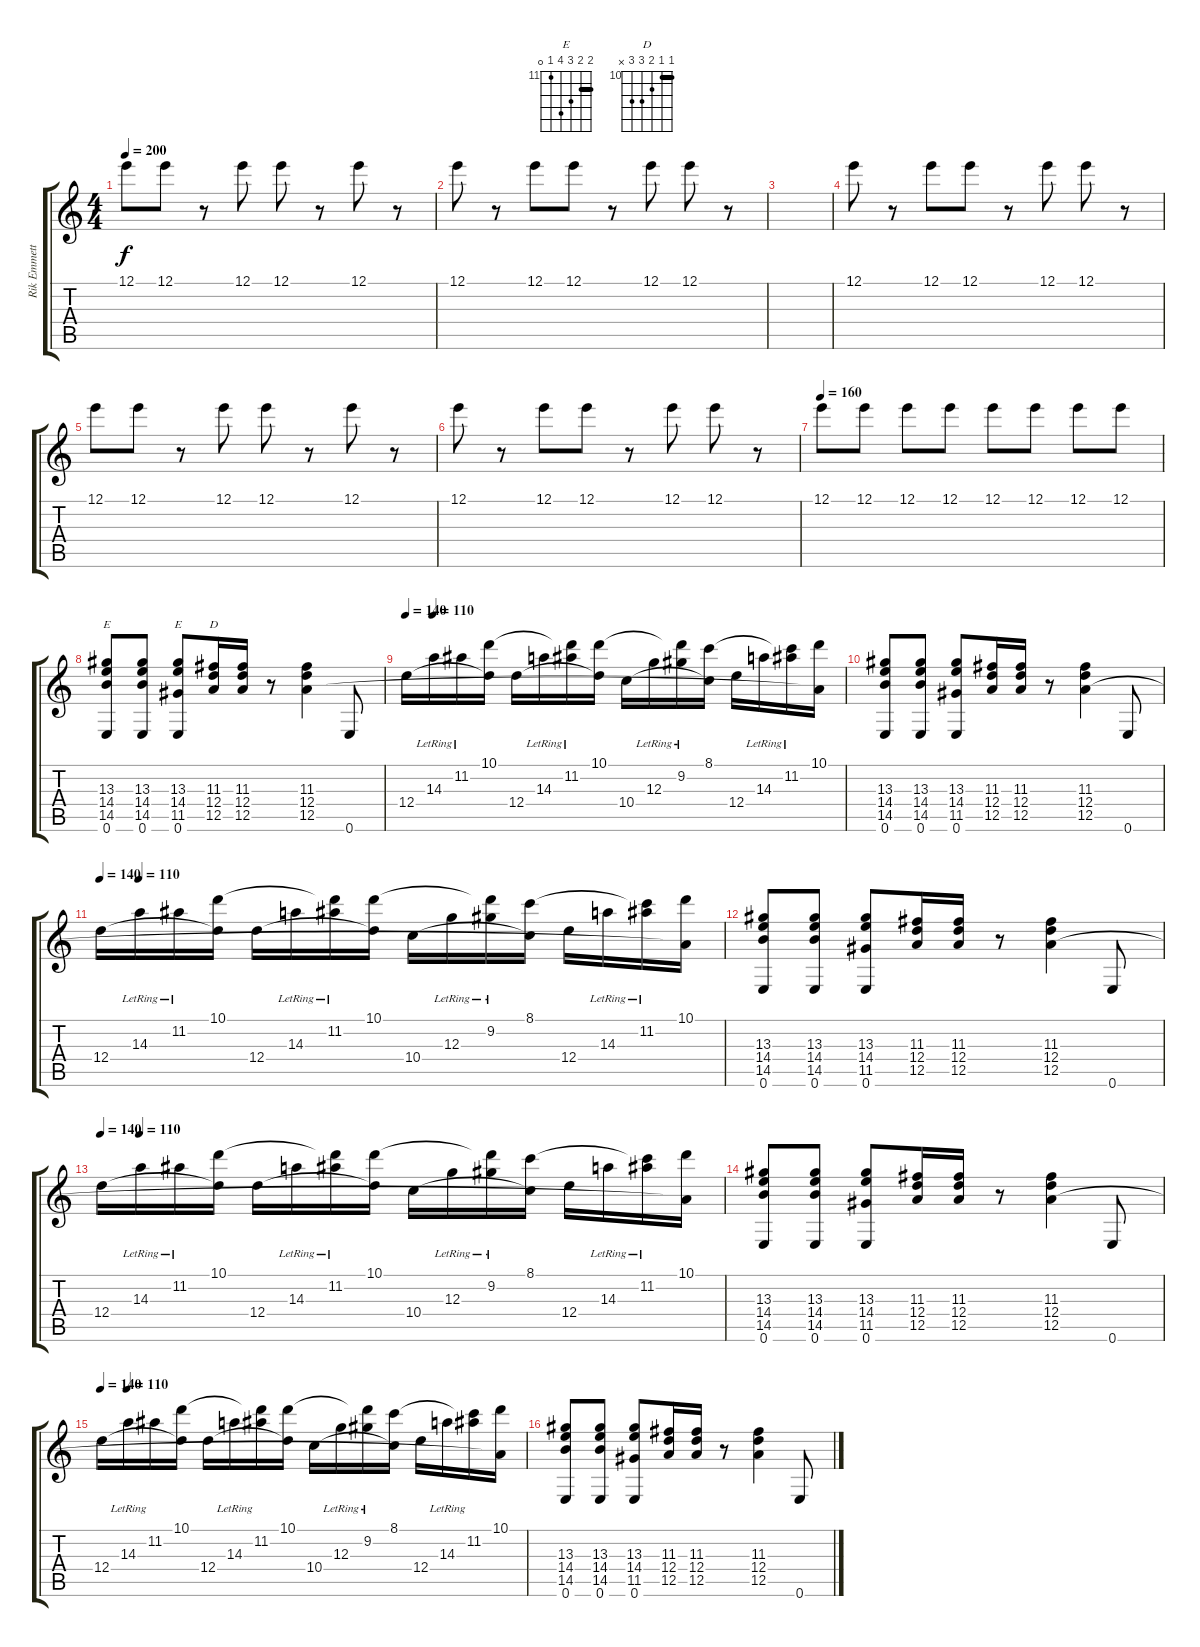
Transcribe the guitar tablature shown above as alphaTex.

\track ("Rik Emmett" "Rik Emmett") {instrument acousticguitarnylon}
\staff {score tabs}
\tuning (E4 B3 G3 D3 A2 E2) {hide}
\chord ("E" x x 13 14 14 0) {firstfret 13}
\chord ("E" 12 12 13 14 11 0) {firstfret 11 barre 12}
\chord ("D" 10 10 11 12 12 x) {firstfret 10 barre 10}
\ts (4 4)
\tempo 200
\clef g2
\ks c
12.1.8{dy f} 12.1.8 r.8 12.1.8 12.1.8 r.8 12.1.8 r.8 |
12.1.8 r.8 12.1.8 12.1.8 r.8 12.1.8 12.1.8 r.8 |
|
12.1.8 r.8 12.1.8 12.1.8 r.8 12.1.8 12.1.8 r.8 |
12.1.8 12.1.8 r.8 12.1.8 12.1.8 r.8 12.1.8 r.8 |
12.1.8 r.8 12.1.8 12.1.8 r.8 12.1.8 12.1.8 r.8 |
\tempo 160
12.1.8{volume 13} 12.1.8 12.1.8 12.1.8 12.1.8 12.1.8 12.1.8 12.1.8 |
(13.3 14.4 14.5 0.6).8{ch "E"} (13.3 14.4 14.5 0.6).8 (13.3 14.4 11.5 0.6).8{ch "E"} (11.3 12.4 12.5).16{ch "D"} (11.3 12.4 12.5).16 r.8 (11.3 12.4 12.5).4 0.6.8 |
\tempo 140
\tempo (110 0.0625)
12.4.16 14.3{lr}.16 11.2{lr}.16 (10.1 12.4{t}).16 12.4.16 14.3{lr}.16 (10.1{t} 11.2{lr}).16 (10.1 12.4{t}).16 10.4.16 12.3{lr}.16 (10.1{t} 9.2{lr}).16 (8.1 10.4{t}).16 12.4.16 14.3{lr}.16 (8.1{t} 11.2{lr}).16 (10.1 12.5{t}).16 |
(13.3 14.4 14.5 0.6).8{volume 8} (13.3 14.4 14.5 0.6).8 (13.3 14.4 11.5 0.6).8 (11.3 12.4 12.5).16 (11.3 12.4 12.5).16 r.8 (11.3 12.4 12.5).4 0.6.8 |
\tempo 140
\tempo (110 0.0625)
12.4.16 14.3{lr}.16 11.2{lr}.16 (10.1 12.4{t}).16 12.4.16 14.3{lr}.16 (10.1{t} 11.2{lr}).16 (10.1 12.4{t}).16 10.4.16 12.3{lr}.16 (10.1{t} 9.2{lr}).16 (8.1 10.4{t}).16 12.4.16 14.3{lr}.16 (8.1{t} 11.2{lr}).16 (10.1 12.5{t}).16 |
(13.3 14.4 14.5 0.6).8 (13.3 14.4 14.5 0.6).8 (13.3 14.4 11.5 0.6).8 (11.3 12.4 12.5).16 (11.3 12.4 12.5).16 r.8 (11.3 12.4 12.5).4 0.6.8 |
\tempo 140
\tempo (110 0.0625)
12.4.16{volume 6} 14.3{lr}.16 11.2{lr}.16 (10.1 12.4{t}).16 12.4.16 14.3{lr}.16 (10.1{t} 11.2{lr}).16 (10.1 12.4{t}).16 10.4.16 12.3{lr}.16 (10.1{t} 9.2{lr}).16 (8.1 10.4{t}).16 12.4.16 14.3{lr}.16 (8.1{t} 11.2{lr}).16 (10.1 12.5{t}).16 |
(13.3 14.4 14.5 0.6).8 (13.3 14.4 14.5 0.6).8 (13.3 14.4 11.5 0.6).8 (11.3 12.4 12.5).16 (11.3 12.4 12.5).16 r.8 (11.3 12.4 12.5).4 0.6.8 |
\tempo 140
\tempo (110 0.0625)
12.4.16 14.3{lr}.16 11.2{lr}.16 (10.1 12.4{t}).16 12.4.16 14.3{lr}.16 (10.1{t} 11.2{lr}).16 (10.1 12.4{t}).16 10.4.16 12.3{lr}.16 (10.1{t} 9.2{lr}).16 (8.1 10.4{t}).16 12.4.16 14.3{lr}.16 (8.1{t} 11.2{lr}).16 (10.1 12.5{t}).16 |
(13.3 14.4 14.5 0.6).8{volume 4} (13.3 14.4 14.5 0.6).8 (13.3 14.4 11.5 0.6).8 (11.3 12.4 12.5).16 (11.3 12.4 12.5).16 r.8 (11.3 12.4 12.5).4 0.6.8
